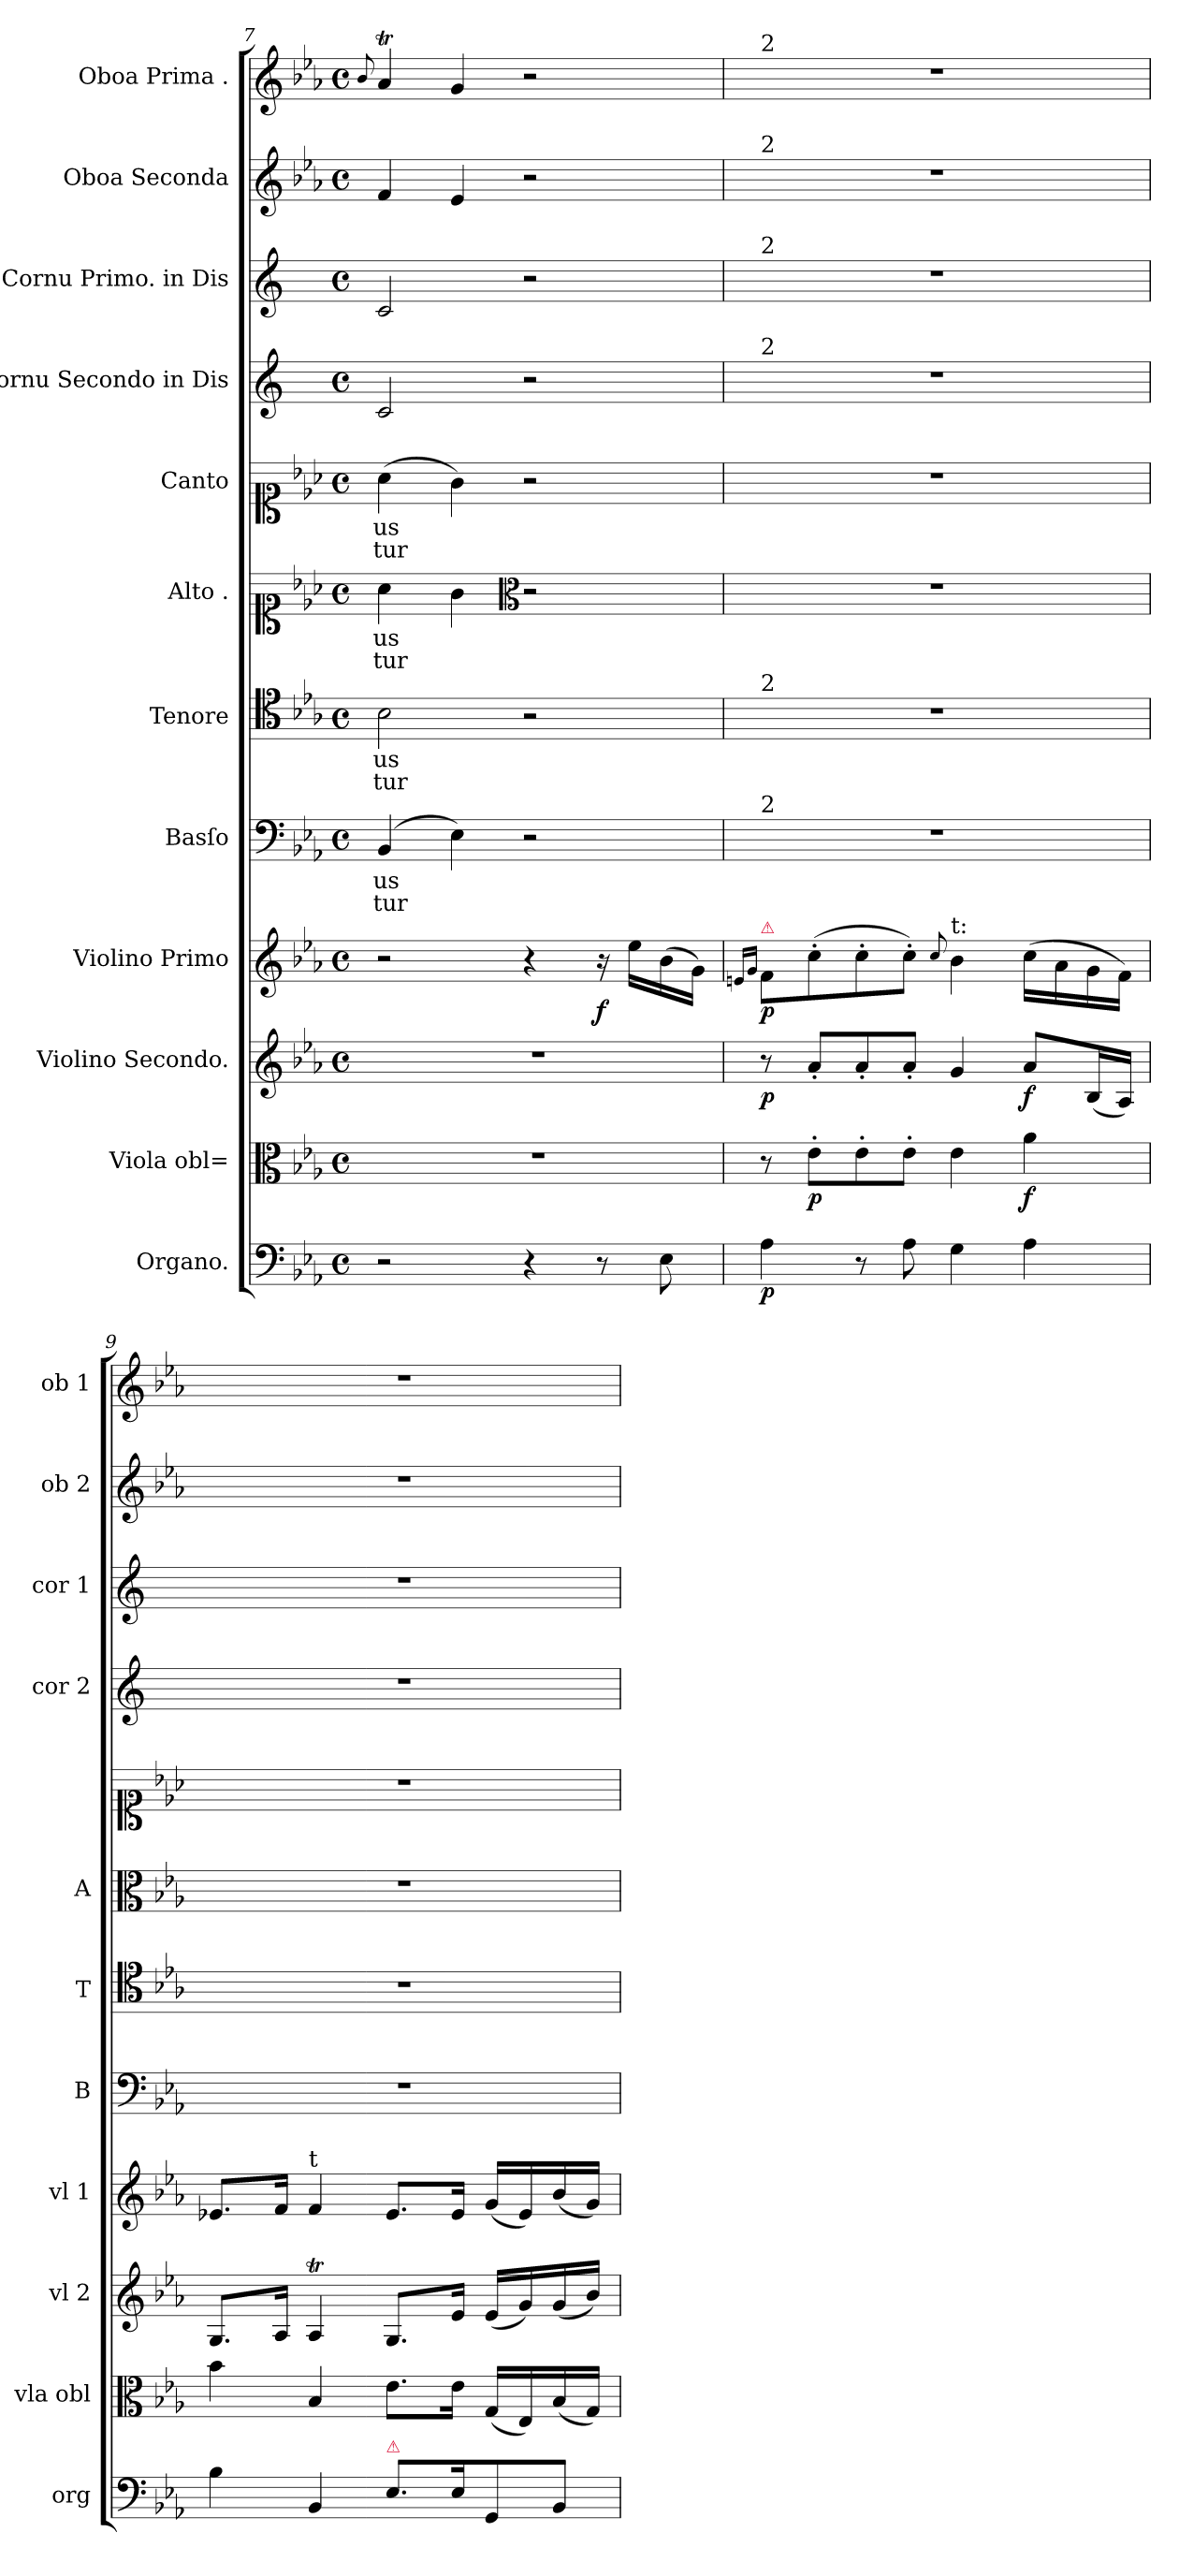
**kern	**dynam	**kern	**dynam	**kern	**dynam	**kern	**dynam	**kern	**text	**text	**kern	**text	**text	**kern	**text	**text	**kern	**text	**text	**kern	**kern	**kern	**kern
*part12	*part12	*part11	*part11	*part10	*part10	*part9	*part9	*part8	*part8	*part8	*part7	*part7	*part7	*part6	*part6	*part6	*part5	*part5	*part5	*part4	*part3	*part2	*part1
*staff12	*staff12	*staff11	*staff11	*staff10	*staff10	*staff9	*staff9	*staff8	*staff8	*staff8	*staff7	*staff7	*staff7	*staff6	*staff6	*staff6	*staff5	*staff5	*staff5	*staff4	*staff3	*staff2	*staff1
*I"Organo.	*	*I"Viola obl=	*	*I"Violino Secondo.	*	*I"Violino Primo	*	*I"Basſo	*	*	*I"Tenore	*	*	*I"Alto .	*	*	*I"Canto	*	*	*I"Cornu Secondo in Dis	*I"Cornu Primo. in Dis	*I"Oboa Seconda	*I"Oboa Prima .
*I'org	*	*I'vla obl	*	*I'vl 2	*	*I'vl 1	*	*I'B	*	*	*I'T	*	*	*I'A	*	*	*	*	*	*I'cor 2	*I'cor 1	*I'ob 2	*I'ob 1
*clefF4	*	*clefC3	*	*clefG2	*	*clefG2	*	*clefF4	*	*	*clefC4	*	*	*clefC1	*	*	*clefC1	*	*	*clefG2	*clefG2	*clefG2	*clefG2
*	*	*	*	*	*	*	*	*	*	*	*	*	*	*	*	*	*	*	*	*ITrd5c9	*ITrd5c9	*	*
*k[b-e-a-]	*	*k[b-e-a-]	*	*k[b-e-a-]	*	*k[b-e-a-]	*	*k[b-e-a-]	*	*	*k[b-e-a-]	*	*	*k[b-e-a-]	*	*	*k[b-e-a-]	*	*	*k[b-e-a-]	*k[b-e-a-]	*k[b-e-a-]	*k[b-e-a-]
*E-:	*	*E-:	*	*E-:	*	*E-:	*	*E-:	*	*	*E-:	*	*	*E-:	*	*	*E-:	*	*	*E-:	*E-:	*E-:	*E-:
*M4/4	*	*M4/4	*	*M4/4	*	*M4/4	*	*M4/4	*	*	*M4/4	*	*	*M4/4	*	*	*M4/4	*	*	*M4/4	*M4/4	*M4/4	*M4/4
*met(c)	*	*met(c)	*	*met(c)	*	*met(c)	*	*met(c)	*	*	*met(c)	*	*	*met(c)	*	*	*met(c)	*	*	*met(c)	*met(c)	*met(c)	*met(c)
=7	=7	=7	=7	=7	=7	=7	=7	=7	=7	=7	=7	=7	=7	=7	=7	=7	=7	=7	=7	=7	=7	=7	=7
.	.	.	.	.	.	.	.	.	.	.	.	.	.	.	.	.	.	.	.	.	.	.	8qqb-/
2r	.	1r	.	1r	.	2r	.	(4BB-/	-us	-tur	2B-\	-us	-tur	4a-\	-us	-tur	(4a-\	-us	-tur	2E-/	2E-/	4f/	4a-T/
.	.	.	.	.	.	.	.	4E-\)	.	.	.	.	.	4g\	.	.	4g\)	.	.	.	.	4e-/	4g/
*	*	*	*	*	*	*	*	*	*	*	*	*	*	*clefC3	*	*	*	*	*	*	*	*	*
4r	.	.	.	.	.	4r	.	2r	.	.	2r	.	.	2r	.	.	2r	.	.	2r	2r	2r	2r
8r	.	.	.	.	.	16r	f.	.	.	.	.	.	.	.	.	.	.	.	.	.	.	.	.
.	.	.	.	.	.	16ee-\LL	.	.	.	.	.	.	.	.	.	.	.	.	.	.	.	.	.
8E-\	.	.	.	.	.	(16b-\	.	.	.	.	.	.	.	.	.	.	.	.	.	.	.	.	.
.	.	.	.	.	.	16g\JJ)	.	.	.	.	.	.	.	.	.	.	.	.	.	.	.	.	.
=8	=8	=8	=8	=8	=8	=8	=8	=8	=8	=8	=8	=8	=8	=8	=8	=8	=8	=8	=8	=8	=8	=8	=8
.	.	.	.	.	.	16qqen/LL	.	.	.	.	.	.	.	.	.	.	.	.	.	.	.	.	.
.	.	.	.	.	.	16qqg/JJ	.	.	.	.	.	.	.	.	.	.	.	.	.	.	.	.	.
!	!	!	!	!	!	!	!	!	!	!	!	!	!	!	!	!	!	!	!	!	!	!	!LO:TX:a:t=2
!	!	!	!	!	!	!	!	!	!	!	!	!	!	!	!	!	!	!	!	!	!	!LO:TX:a:t=2	!
!	!	!	!	!	!	!	!	!	!	!	!	!	!	!	!	!	!	!	!	!	!LO:TX:a:t=2	!	!
!	!	!	!	!	!	!	!	!	!	!	!	!	!	!	!	!	!	!	!	!LO:TX:a:t=2	!	!	!
!	!	!	!	!	!	!	!	!	!	!	!LO:TX:a:t=2	!	!	!	!	!	!	!	!	!	!	!	!
!	!	!	!	!	!	!	!	!LO:TX:a:t=2	!	!	!	!	!	!	!	!	!	!	!	!	!	!	!
!	!	!	!	!	!	!LO:TX:a:color=crimson:t=⚠	!	!	!	!	!	!	!	!	!	!	!	!	!	!	!	!	!
4A-\	p	8r	.	8r	p	8f/L	p	1r	.	.	1r	.	.	1r	.	.	1r	.	.	1r	1r	1r	1r
.	.	8e-'\L	p	8a-'/L	.	(8cc'\	.	.	.	.	.	.	.	.	.	.	.	.	.	.	.	.	.
8r	.	8e-'\	.	8a-'/	.	8cc'\	.	.	.	.	.	.	.	.	.	.	.	.	.	.	.	.	.
8A-\	.	8e-'\J	.	8a-'/J	.	8cc'\J)	.	.	.	.	.	.	.	.	.	.	.	.	.	.	.	.	.
.	.	.	.	.	.	8qqcc/	.	.	.	.	.	.	.	.	.	.	.	.	.	.	.	.	.
!	!	!	!	!	!	!LO:TX:a:t=t&colon;	!	!	!	!	!	!	!	!	!	!	!	!	!	!	!	!	!
4G\	.	4e-\	.	4g/	.	4b-\	f&colon;	.	.	.	.	.	.	.	.	.	.	.	.	.	.	.	.
4A-\	.	4a-\	f	8a-/L	f	(16cc\LL	.	.	.	.	.	.	.	.	.	.	.	.	.	.	.	.	.
.	.	.	.	.	.	16a-\	.	.	.	.	.	.	.	.	.	.	.	.	.	.	.	.	.
.	.	.	.	(16B-/L	.	16g\	.	.	.	.	.	.	.	.	.	.	.	.	.	.	.	.	.
.	.	.	.	16A-/JJ)	.	16f\JJ)	.	.	.	.	.	.	.	.	.	.	.	.	.	.	.	.	.
=9	=9	=9	=9	=9	=9	=9	=9	=9	=9	=9	=9	=9	=9	=9	=9	=9	=9	=9	=9	=9	=9	=9	=9
4B-\	.	4b-\	.	8.G/L	.	8.e-X/L	.	1r	.	.	1r	.	.	1r	.	.	1r	.	.	1r	1r	1r	1r
.	.	.	.	16A-/Jk	.	16f/Jk	.	.	.	.	.	.	.	.	.	.	.	.	.	.	.	.	.
!	!	!	!	!	!	!LO:TX:a:t=t	!	!	!	!	!	!	!	!	!	!	!	!	!	!	!	!	!
4BB-/	.	4B-/	.	4A-T/	.	4f/	.	.	.	.	.	.	.	.	.	.	.	.	.	.	.	.	.
!LO:TX:a:color=crimson:t=⚠	!	!	!	!	!	!	!	!	!	!	!	!	!	!	!	!	!	!	!	!	!	!	!
8.E-\L	.	8.e-\L	.	8.G/L	.	8.e-/L	.	.	.	.	.	.	.	.	.	.	.	.	.	.	.	.	.
16E-\K	.	16e-\Jk	.	16e-/Jk	.	16e-/Jk	.	.	.	.	.	.	.	.	.	.	.	.	.	.	.	.	.
8GG/	.	(16G/LL	.	(16e-/LL	.	(16g/LL	.	.	.	.	.	.	.	.	.	.	.	.	.	.	.	.	.
.	.	16E-/)	.	16g/)	.	16e-/)	.	.	.	.	.	.	.	.	.	.	.	.	.	.	.	.	.
8BB-/J	.	(16B-/	.	(16g/	.	(16b-/	.	.	.	.	.	.	.	.	.	.	.	.	.	.	.	.	.
.	.	16G/JJ)	.	16b-/JJ)	.	16g/JJ)	.	.	.	.	.	.	.	.	.	.	.	.	.	.	.	.	.
=	=	=	=	=	=	=	=	=	=	=	=	=	=	=	=	=	=	=	=	=	=	=	=
*-	*-	*-	*-	*-	*-	*-	*-	*-	*-	*-	*-	*-	*-	*-	*-	*-	*-	*-	*-	*-	*-	*-	*-
